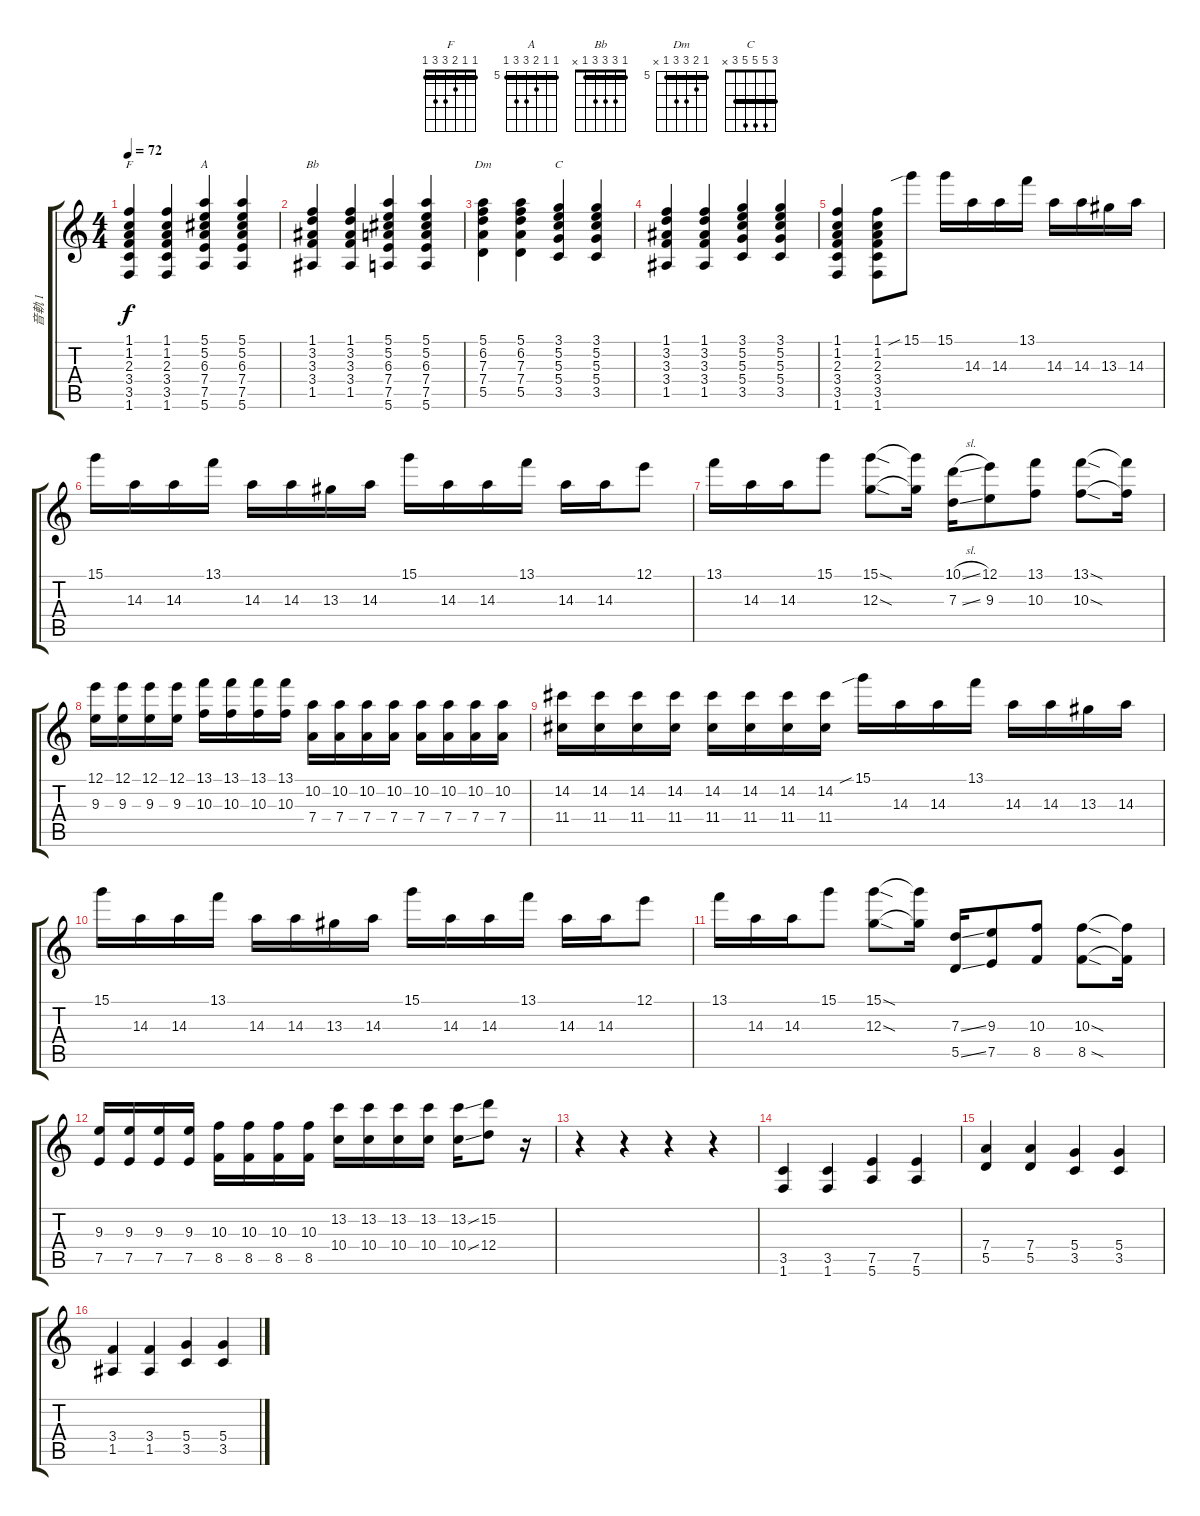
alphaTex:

\track ("音軌 1" "音軌 1") {instrument electricguitarjazz}
\staff {score tabs}
\tuning (E4 B3 G3 D3 A2 E2) {hide}
\chord ("F" 1 1 2 3 3 1) {barre 1}
\chord ("A" 5 5 6 7 7 5) {firstfret 5 barre 5}
\chord ("Bb" 1 3 3 3 1 x) {barre 1}
\chord ("Dm" 5 6 7 7 5 x) {firstfret 5 barre 5}
\chord ("C" 3 5 5 5 3 x) {barre 3}
\ts (4 4)
\tempo 72
\clef g2
\ks c
(1.1 1.2 2.3 3.4 3.5 1.6).4{ch "F" dy f} (1.1 1.2 2.3 3.4 3.5 1.6).4 (5.1 5.2 6.3 7.4 7.5 5.6).4{ch "A"} (5.1 5.2 6.3 7.4 7.5 5.6).4 |
(1.1 3.2 3.3 3.4 1.5).4{ch "Bb"} (1.1 3.2 3.3 3.4 1.5).4 (5.1 5.2 6.3 7.4 7.5 5.6).4 (5.1 5.2 6.3 7.4 7.5 5.6).4 |
(5.1 6.2 7.3 7.4 5.5).4{ch "Dm"} (5.1 6.2 7.3 7.4 5.5).4 (3.1 5.2 5.3 5.4 3.5).4{ch "C"} (3.1 5.2 5.3 5.4 3.5).4 |
(1.1 3.2 3.3 3.4 1.5).4 (1.1 3.2 3.3 3.4 1.5).4 (3.1 5.2 5.3 5.4 3.5).4 (3.1 5.2 5.3 5.4 3.5).4 |
(1.1 1.2 2.3 3.4 3.5 1.6).4 (1.1 1.2 2.3 3.4 3.5 1.6).8 15.1{sib}.8 15.1.16 14.3.16 14.3.16 13.1.16 14.3.16 14.3.16 13.3.16 14.3.16 |
15.1.16 14.3.16 14.3.16 13.1.16 14.3.16 14.3.16 13.3.16 14.3.16 15.1.16 14.3.16 14.3.16 13.1.16 14.3.16 14.3.16 12.1.8 |
13.1.16 14.3.16 14.3.16 15.1.8 (15.1{sod} 12.3{sod}).8 (15.1{t} 12.3{t}).16 (10.1{sl} 7.3{ss}).16 (12.1 9.3).8 (13.1 10.3).8 (13.1{sod} 10.3{sod}).8 (13.1{t} 10.3{t}).16 |
(12.1 9.3).16 (12.1 9.3).16 (12.1 9.3).16 (12.1 9.3).16 (13.1 10.3).16 (13.1 10.3).16 (13.1 10.3).16 (13.1 10.3).16 (10.2 7.4).16 (10.2 7.4).16 (10.2 7.4).16 (10.2 7.4).16 (10.2 7.4).16 (10.2 7.4).16 (10.2 7.4).16 (10.2 7.4).16 |
(14.2 11.4).16 (14.2 11.4).16 (14.2 11.4).16 (14.2 11.4).16 (14.2 11.4).16 (14.2 11.4).16 (14.2 11.4).16 (14.2 11.4).16 15.1{sib}.16 14.3.16 14.3.16 13.1.16 14.3.16 14.3.16 13.3.16 14.3.16 |
15.1.16 14.3.16 14.3.16 13.1.16 14.3.16 14.3.16 13.3.16 14.3.16 15.1.16 14.3.16 14.3.16 13.1.16 14.3.16 14.3.16 12.1.8 |
13.1.16 14.3.16 14.3.16 15.1.8 (15.1{sod} 12.3{sod}).8 (15.1{t} 12.3{t}).16 (7.3{ss} 5.5{ss}).16 (9.3 7.5).8 (10.3 8.5).8 (10.3{sod} 8.5{sod}).8 (10.3{t} 8.5{t}).16 |
(9.3 7.5).16 (9.3 7.5).16 (9.3 7.5).16 (9.3 7.5).16 (10.3 8.5).16 (10.3 8.5).16 (10.3 8.5).16 (10.3 8.5).16 (13.2 10.4).16 (13.2 10.4).16 (13.2 10.4).16 (13.2 10.4).16 (13.2{ss} 10.4{ss}).16 (15.2 12.4).8 r.16 |
r.4 r.4 r.4 r.4 |
(3.5 1.6).4 (3.5 1.6).4 (7.5 5.6).4 (7.5 5.6).4 |
(7.4 5.5).4 (7.4 5.5).4 (5.4 3.5).4 (5.4 3.5).4 |
(3.4 1.5).4 (3.4 1.5).4 (5.4 3.5).4 (5.4 3.5).4
